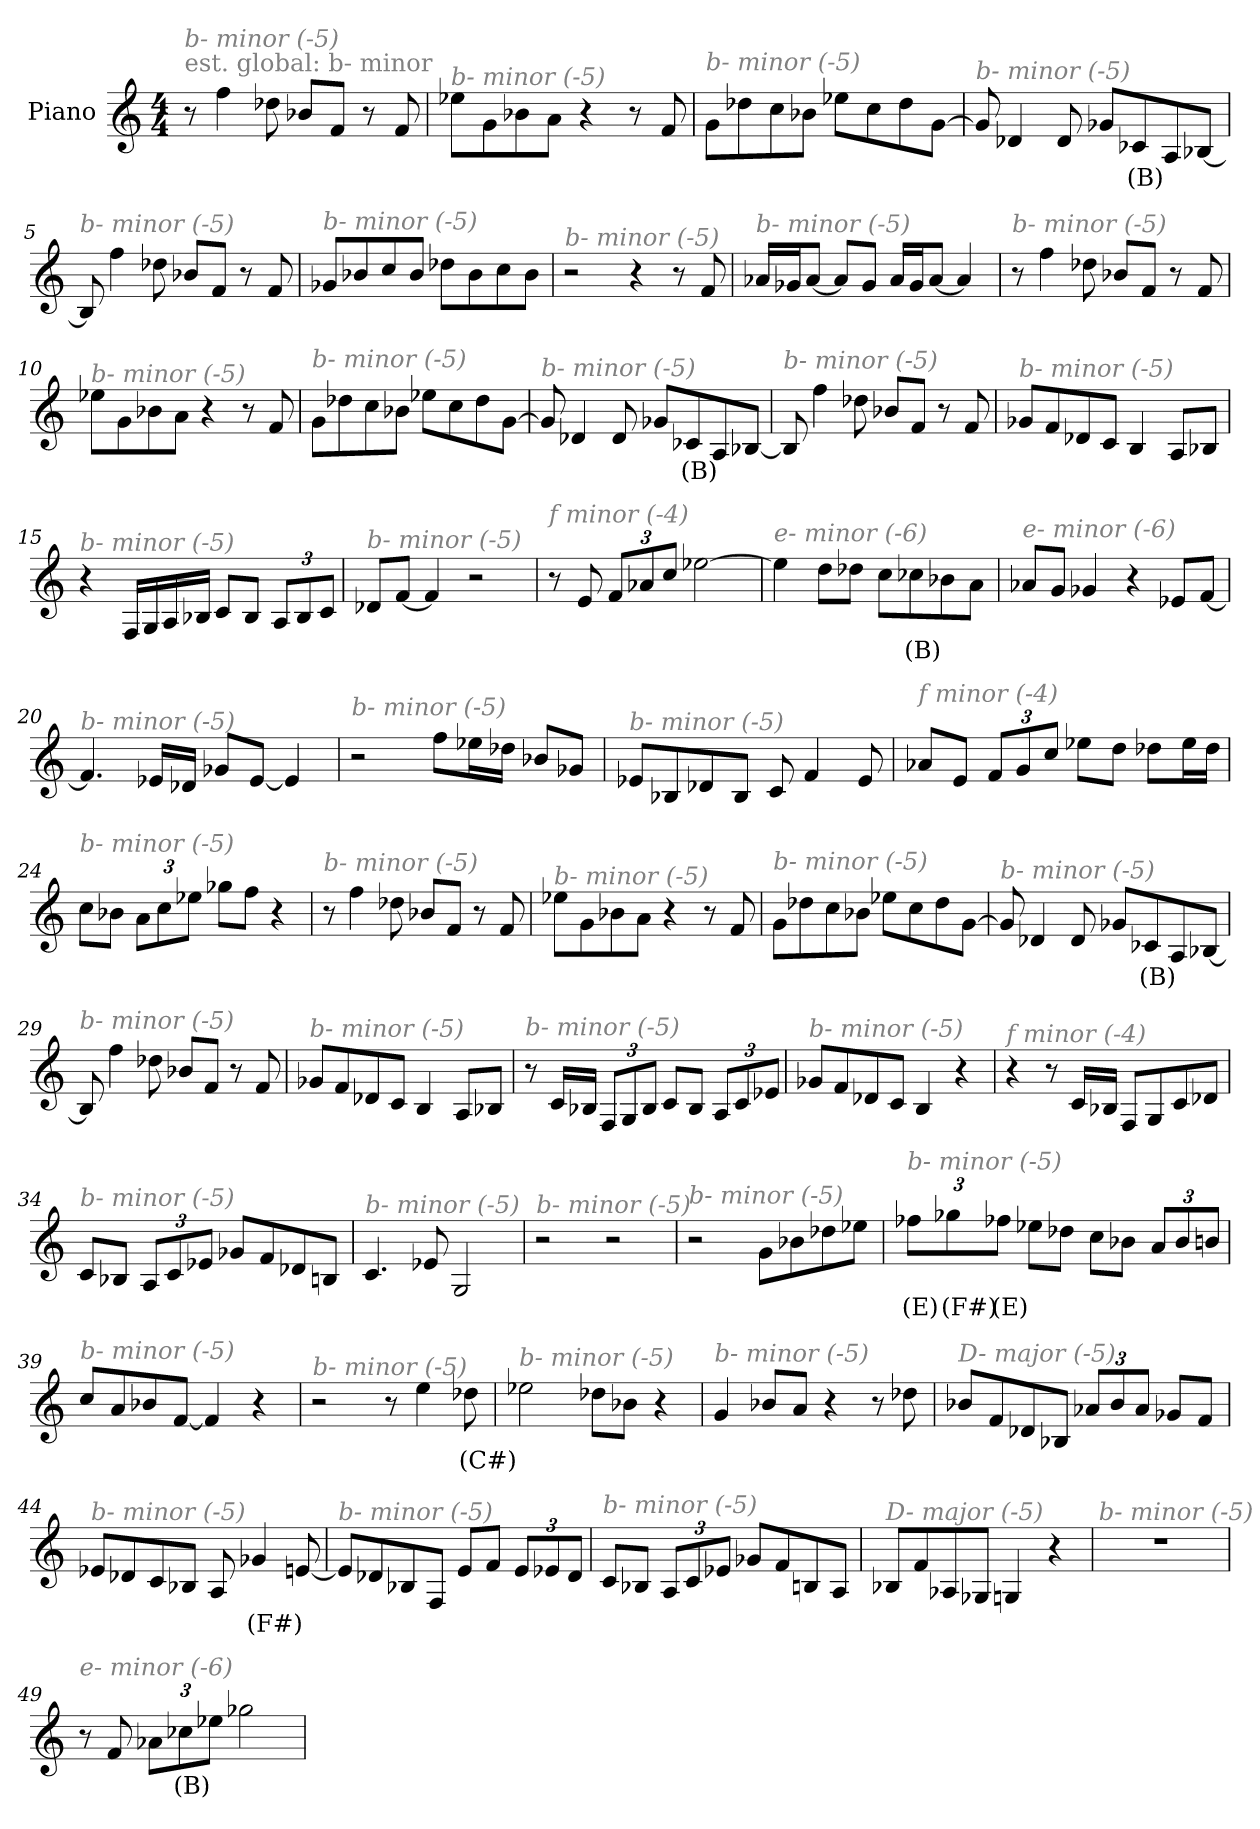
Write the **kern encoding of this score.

**kern	**text
*part1	*part1
*staff1	*staff1
*I"Piano	*
*I'Pno	*
*clefG2	*
*k[]	*
*M4/4	*
*MM260	*
=1	=1
!LO:TX:a:color=#808080:t=est. global&colon; b- minor	!
!LO:TX:i:color=#808080:t=b- minor (-5)	!
8r	.
4ff\	.
8dd-X\	.
8b-X/L	.
8f/J	.
8r	.
8f/	.
=2	=2
!LO:TX:i:color=#808080:t=b- minor (-5)	!
8ee-X\L	.
8g\	.
8b-X\	.
8a\J	.
4r	.
8r	.
8f/	.
=3	=3
!LO:TX:i:color=#808080:t=b- minor (-5)	!
8g\L	.
8dd-X\	.
8cc\	.
8b-X\J	.
8ee-X\L	.
8cc\	.
8dd-\	.
[8g\J	.
=4	=4
!LO:TX:i:color=#808080:t=b- minor (-5)	!
8g/]	.
4d-X/	.
8d-/	.
8g-X/L	.
8c-Xi/	(B)
8A/	.
[8B-X/J	.
!!LO:LB:g=z
=5	=5
!LO:TX:i:color=#808080:t=b- minor (-5)	!
8B-/]	.
4ff\	.
8dd-X\	.
8b-X/L	.
8f/J	.
8r	.
8f/	.
=6	=6
!LO:TX:i:color=#808080:t=b- minor (-5)	!
8g-X/L	.
8b-X/	.
8cc/	.
8b-/J	.
8dd-X\L	.
8b-\	.
8cc\	.
8b-\J	.
=7	=7
!LO:TX:i:color=#808080:t=b- minor (-5)	!
2r	.
4r	.
8r	.
8f/	.
=8	=8
!LO:TX:i:color=#808080:t=b- minor (-5)	!
16a-X/LL	.
16g-X/J	.
[8a-/J	.
8a-/L]	.
8g-/J	.
16a-/LL	.
16g-/J	.
[8a-/J	.
4a-/]	.
!!LO:LB:g=z
=9	=9
!LO:TX:i:color=#808080:t=b- minor (-5)	!
8r	.
4ff\	.
8dd-X\	.
8b-X/L	.
8f/J	.
8r	.
8f/	.
=10	=10
!LO:TX:i:color=#808080:t=b- minor (-5)	!
8ee-X\L	.
8g\	.
8b-X\	.
8a\J	.
4r	.
8r	.
8f/	.
=11	=11
!LO:TX:i:color=#808080:t=b- minor (-5)	!
8g\L	.
8dd-X\	.
8cc\	.
8b-X\J	.
8ee-X\L	.
8cc\	.
8dd-\	.
[8g\J	.
=12	=12
!LO:TX:i:color=#808080:t=b- minor (-5)	!
8g/]	.
4d-X/	.
8d-/	.
8g-X/L	.
8c-Xi/	(B)
8A/	.
[8B-X/J	.
!!LO:LB:g=z
=13	=13
!LO:TX:i:color=#808080:t=b- minor (-5)	!
8B-/]	.
4ff\	.
8dd-X\	.
8b-X/L	.
8f/J	.
8r	.
8f/	.
=14	=14
!LO:TX:i:color=#808080:t=b- minor (-5)	!
8g-X/L	.
8f/	.
8d-X/	.
8c/J	.
4Bj/	.
8A/L	.
8B-X/J	.
=15	=15
!LO:TX:i:color=#808080:t=b- minor (-5)	!
4r	.
16F/LL	.
16G/	.
16A/	.
16B-X/JJ	.
8c/L	.
8B-/J	.
*Xbrackettup	*
12A/L	.
12B-/	.
12c/J	.
=16	=16
!LO:TX:i:color=#808080:t=b- minor (-5)	!
8d-X/L	.
[8f/J	.
4f/]	.
2r	.
!!LO:LB:g=z
=17	=17
!LO:TX:i:color=#808080:t=f minor (-4)	!
8r	.
8e/	.
12f/L	.
12a-X/	.
12cc/J	.
[2ee-X\	.
=18	=18
!LO:TX:i:color=#808080:t=e- minor (-6)	!
4ee-\]	.
8dd\L	.
8dd-X\J	.
8cc\L	.
8cc-Xi\	(B)
8b-X\	.
8a\J	.
=19	=19
!LO:TX:i:color=#808080:t=e- minor (-6)	!
8a-X/L	.
8g/J	.
4g-X/	.
4r	.
8e-X/L	.
[8f/J	.
=20	=20
!LO:TX:i:color=#808080:t=b- minor (-5)	!
4.f/]	.
16e-X/LL	.
16d-X/JJ	.
8g-X/L	.
[8e-/J	.
4e-/]	.
!!LO:LB:g=z
=21	=21
!LO:TX:i:color=#808080:t=b- minor (-5)	!
2r	.
8ff\L	.
16ee-X\L	.
16dd-X\JJ	.
8b-X/L	.
8g-X/J	.
=22	=22
!LO:TX:i:color=#808080:t=b- minor (-5)	!
8e-X/L	.
8B-X/	.
8d-X/	.
8B-/J	.
8c/	.
4f/	.
8e-/	.
=23	=23
!LO:TX:i:color=#808080:t=f minor (-4)	!
8a-X/L	.
8e/J	.
12f/L	.
12g/	.
12cc/J	.
8ee-X\L	.
8dd\J	.
8dd-X\L	.
16ee-\L	.
16dd-\JJ	.
=24	=24
!LO:TX:i:color=#808080:t=b- minor (-5)	!
8cc\L	.
8b-X\J	.
12a\L	.
12cc\	.
12ee-X\J	.
8gg-X\L	.
8ff\J	.
4r	.
!!LO:LB:g=z
=25	=25
!LO:TX:i:color=#808080:t=b- minor (-5)	!
8r	.
4ff\	.
8dd-X\	.
8b-X/L	.
8f/J	.
8r	.
8f/	.
=26	=26
!LO:TX:i:color=#808080:t=b- minor (-5)	!
8ee-X\L	.
8g\	.
8b-X\	.
8a\J	.
4r	.
8r	.
8f/	.
=27	=27
!LO:TX:i:color=#808080:t=b- minor (-5)	!
8g\L	.
8dd-X\	.
8cc\	.
8b-X\J	.
8ee-X\L	.
8cc\	.
8dd-\	.
[8g\J	.
=28	=28
!LO:TX:i:color=#808080:t=b- minor (-5)	!
8g/]	.
4d-X/	.
8d-/	.
8g-X/L	.
8c-Xi/	(B)
8A/	.
[8B-X/J	.
!!LO:LB:g=z
=29	=29
!LO:TX:i:color=#808080:t=b- minor (-5)	!
8B-/]	.
4ff\	.
8dd-X\	.
8b-X/L	.
8f/J	.
8r	.
8f/	.
=30	=30
!LO:TX:i:color=#808080:t=b- minor (-5)	!
8g-X/L	.
8f/	.
8d-X/	.
8c/J	.
4Bj/	.
8A/L	.
8B-X/J	.
=31	=31
!LO:TX:i:color=#808080:t=b- minor (-5)	!
8r	.
16c/LL	.
16B-X/JJ	.
12F/L	.
12G/	.
12B-/J	.
8c/L	.
8B-/J	.
12A/L	.
12c/	.
12e-X/J	.
=32	=32
!LO:TX:i:color=#808080:t=b- minor (-5)	!
8g-X/L	.
8f/	.
8d-X/	.
8c/J	.
4B/	.
4r	.
!!LO:LB:g=z
=33	=33
!LO:TX:i:color=#808080:t=f minor (-4)	!
4r	.
8r	.
16c/LL	.
16B-X/JJ	.
8F/L	.
8G/	.
8c/	.
8d-X/J	.
=34	=34
!LO:TX:i:color=#808080:t=b- minor (-5)	!
8c/L	.
8B-X/J	.
12A/L	.
12c/	.
12e-X/J	.
8g-X/L	.
8f/	.
8d-X/	.
8Bn/J	.
=35	=35
!LO:TX:i:color=#808080:t=b- minor (-5)	!
4.c/	.
8e-X/	.
2G/	.
=36	=36
!LO:TX:i:color=#808080:t=b- minor (-5)	!
2r	.
2r	.
=37	=37
!LO:TX:i:color=#808080:t=b- minor (-5)	!
2r	.
8g\L	.
8b-X\	.
8dd-X\	.
8ee-X\J	.
!!LO:LB:g=z
=38	=38
!LO:TX:i:color=#808080:t=b- minor (-5)	!
12ff-Xi\L	(E)
12gg-Xi\	(F#)
12ff-Xi\J	(E)
8ee-X\L	.
8dd-X\J	.
8cc\L	.
8b-X\J	.
12a/L	.
12b-/	.
12bn/J	.
=39	=39
!LO:TX:i:color=#808080:t=b- minor (-5)	!
8cc/L	.
8a/	.
8b-X/	.
[8f/J	.
4f/]	.
4r	.
=40	=40
!LO:TX:i:color=#808080:t=b- minor (-5)	!
2r	.
8r	.
4ee\	.
8dd-Xi\	(C#)
=41	=41
!LO:TX:i:color=#808080:t=b- minor (-5)	!
2ee-X\	.
8dd-X\L	.
8b-X\J	.
4r	.
=42	=42
!LO:TX:i:color=#808080:t=b- minor (-5)	!
4g/	.
8b-X/L	.
8a/J	.
4r	.
8r	.
8dd-X\	.
!!LO:PB:g=z
=43	=43
!LO:TX:i:color=#808080:t=D- major (-5)	!
8b-X/L	.
8f/	.
8d-X/	.
8B-X/J	.
12a-X/L	.
12b-/	.
12a-/J	.
8g-X/L	.
8f/J	.
=44	=44
!LO:TX:i:color=#808080:t=b- minor (-5)	!
8e-X/L	.
8d-X/	.
8c/	.
8B-X/J	.
8A/	.
4g-Xi/	(F#)
[8en/	.
=45	=45
!LO:TX:i:color=#808080:t=b- minor (-5)	!
8e/L]	.
8d-X/	.
8B-X/	.
8F/J	.
8e/L	.
8f/J	.
12e/L	.
12e-X/	.
12d-/J	.
!!LO:LB:g=z
=46	=46
!LO:TX:i:color=#808080:t=b- minor (-5)	!
8c/L	.
8B-X/J	.
12A/L	.
12c/	.
12e-X/J	.
8g-X/L	.
8f/	.
8Bn/	.
8A/J	.
=47	=47
!LO:TX:i:color=#808080:t=D- major (-5)	!
8B-X/L	.
8f/	.
8A-X/	.
8G-X/J	.
4Gn/	.
4r	.
=48	=48
!LO:TX:i:color=#808080:t=b- minor (-5)	!
1r	.
=49	=49
!LO:TX:i:color=#808080:t=e- minor (-6)	!
8r	.
8f/	.
12a-X\L	.
12cc-Xi\	(B)
12ee-X\J	.
2gg-X\	.
=	=
*-	*-
